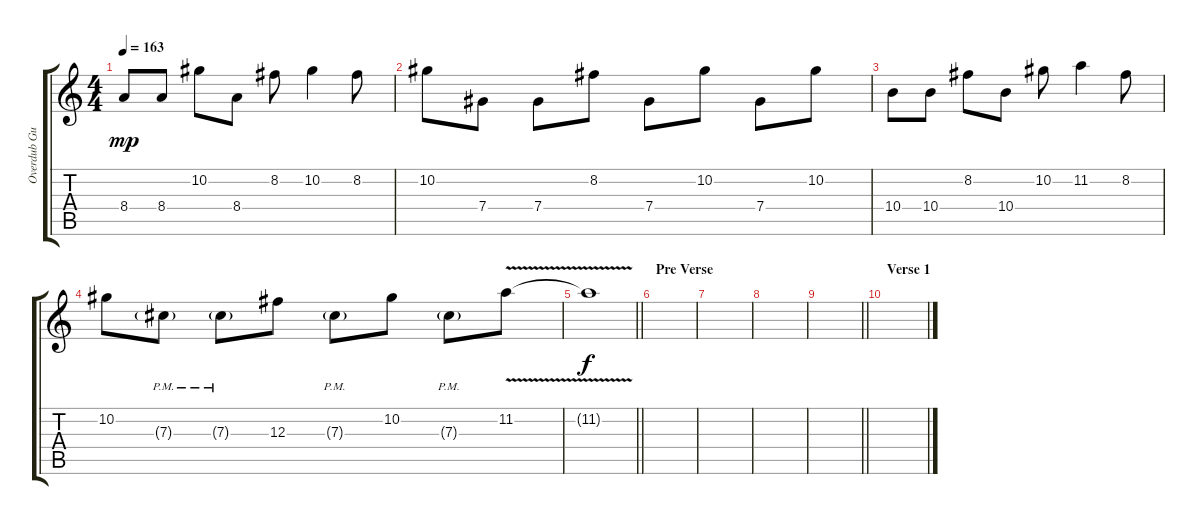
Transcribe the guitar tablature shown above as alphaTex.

\track ("Overdub Guitar" "Overdub Gu") {instrument distortionguitar}
\staff {score tabs}
\tuning (Eb4 Bb3 Gb3 Db3 Ab2 Eb2) {hide}
\ts (4 4)
\tempo 163
\clef g2
\ks c
8.4.8{dy mp} 8.4.8 10.2.8 8.4.8 8.2.8 10.2.4 8.2.8 |
10.2.8 7.4.8 7.4.8 8.2.8 7.4.8 10.2.8 7.4.8 10.2.8 |
10.4.8 10.4.8 8.2.8 10.4.8 10.2.8 11.2.4 8.2.8 |
10.2.8 7.3{g pm}.8 7.3{g pm}.8 12.3.8 7.3{g pm}.8 10.2.8 7.3{g pm}.8 11.2{v}.8 |
\barLineRight lightlight
11.2{t}.1{dy f} |
\section ("" "Pre Verse")
|
|
|
\barLineRight lightlight
|
\section ("" "Verse 1")
